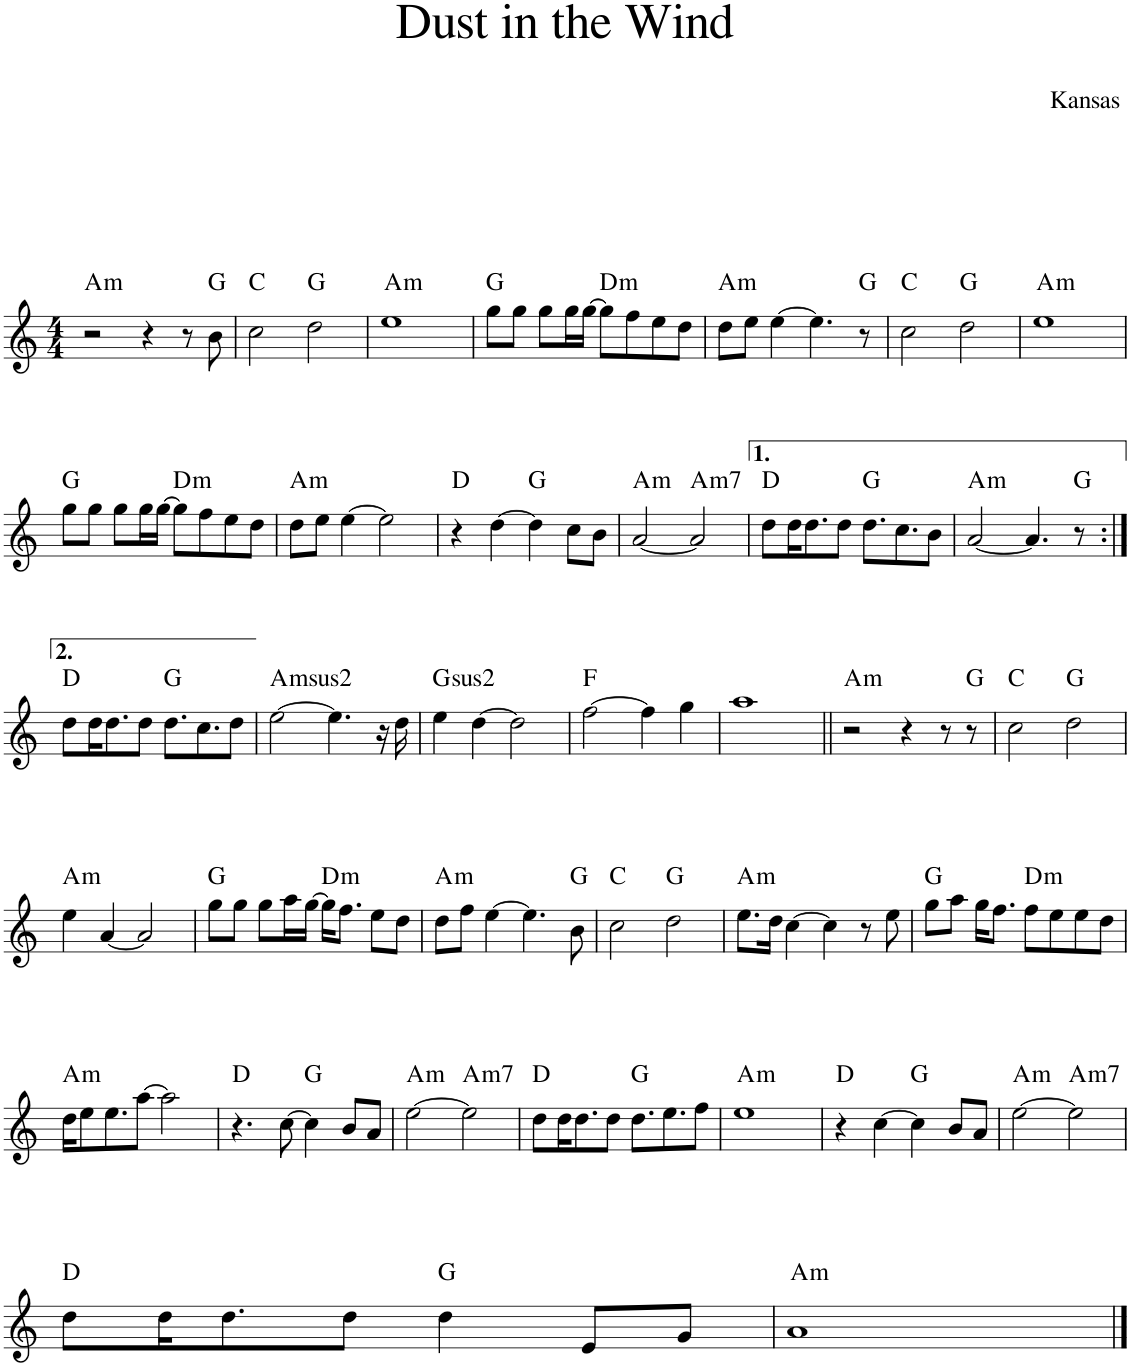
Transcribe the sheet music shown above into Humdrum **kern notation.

**kern	**harte
*part1	*part1
*staff1	*
*I"Piano	*
*I'Pno.	*
*clefG2	*
*k[]	*
*M4/4	*
=1	=1
!	!LO:H:kt=m
2r	A:min
4r	.
8r	.
8b\	G:maj
=2	=2
2cc\	C:maj
2dd\	G:maj
=3	=3
!	!LO:H:kt=m
1ee	A:min
=4	=4
8gg\L	G:maj
8gg\J	.
8gg\L	.
16gg\L	.
[16gg\JJ	.
!	!LO:H:kt=m
8gg\L]	D:min
8ff\	.
8ee\	.
8dd\J	.
=5	=5
!	!LO:H:kt=m
8dd\L	A:min
8ee\J	.
[4ee\	.
4.ee\]	.
8r	G:maj
=6	=6
2cc\	C:maj
2dd\	G:maj
=7	=7
!	!LO:H:kt=m
1ee	A:min
!!LO:LB:g=z
=8	=8
8gg\L	G:maj
8gg\J	.
8gg\L	.
16gg\L	.
[16gg\JJ	.
!	!LO:H:kt=m
8gg\L]	D:min
8ff\	.
8ee\	.
8dd\J	.
=9	=9
!	!LO:H:kt=m
8dd\L	A:min
8ee\J	.
[4ee\	.
2ee\]	.
=10	=10
4r	D:maj
[4dd\	.
4dd\]	G:maj
8cc\L	.
8b\J	.
=11	=11
!	!LO:H:kt=m
[2a/	A:min
!	!LO:H:kt=m7
2a/]	A:min7
=12	=12
8dd\L	D:maj
16dd\K	.
8.dd\	.
8dd\J	.
8.dd\L	G:maj
8.cc\	.
8b\J	.
=13	=13
!	!LO:H:kt=m
[2a/	A:min
4.a/]	.
8r	G:maj
!!LO:LB:g=z
=14:|!	=14:|!
8dd\L	D:maj
16dd\K	.
8.dd\	.
8dd\J	.
8.dd\L	G:maj
8.cc\	.
8dd\J	.
=15	=15
!	!LO:H:kt=2
[2ee\	A:(1,2,5)
4.ee\]	.
16r	.
16dd\	.
=16	=16
!	!LO:H:kt=2
4ee\	G:(1,2,5)
[4dd\	.
2dd\]	.
=17	=17
[2ff\	F:maj
4ff\]	.
4gg\	.
=18	=18
1aa	.
=19||	=19||
!	!LO:H:kt=m
2r	A:min
4r	.
8r	.
8r	G:maj
=20	=20
2cc\	C:maj
2dd\	G:maj
!!LO:LB:g=z
=21	=21
!	!LO:H:kt=m
4ee\	A:min
[4a/	.
2a/]	.
=22	=22
8gg\L	G:maj
8gg\J	.
8gg\L	.
16aa\L	.
[16gg\JJ	.
!	!LO:H:kt=m
16gg\KL]	D:min
8.ff\J	.
8ee\L	.
8dd\J	.
=23	=23
!	!LO:H:kt=m
8dd\L	A:min
8ff\J	.
[4ee\	.
4.ee\]	.
8b\	G:maj
=24	=24
2cc\	C:maj
2dd\	G:maj
=25	=25
!	!LO:H:kt=m
8.ee\L	A:min
16dd\Jk	.
[4cc\	.
4cc\]	.
8r	.
8ee\	.
=26	=26
8gg\L	G:maj
8aa\J	.
16gg\KL	.
8.ff\J	.
!	!LO:H:kt=m
8ff\L	D:min
8ee\	.
8ee\	.
8dd\J	.
!!LO:LB:g=z
=27	=27
!	!LO:H:kt=m
16dd\KL	A:min
8ee\	.
8.ee\	.
[8aa\J	.
2aa\]	.
=28	=28
4.r	D:maj
[8cc\	.
4cc\]	G:maj
8b/L	.
8a/J	.
=29	=29
!	!LO:H:kt=m
[2ee\	A:min
!	!LO:H:kt=m7
2ee\]	A:min7
=30	=30
8dd\L	D:maj
16dd\K	.
8.dd\	.
8dd\J	.
8.dd\L	G:maj
8.ee\	.
8ffn\J	.
=31	=31
!	!LO:H:kt=m
1ee	A:min
=32	=32
4r	D:maj
[4cc\	.
4cc\]	G:maj
8b/L	.
8a/J	.
=33	=33
!	!LO:H:kt=m
[2ee\	A:min
!	!LO:H:kt=m7
2ee\]	A:min7
!!LO:LB:g=z
=34	=34
8dd\L	D:maj
16dd\K	.
8.dd\	.
8dd\J	.
4dd\	G:maj
8e/L	.
8g/J	.
=35	=35
!	!LO:H:kt=m
1a	A:min
==	==
*-	*-
